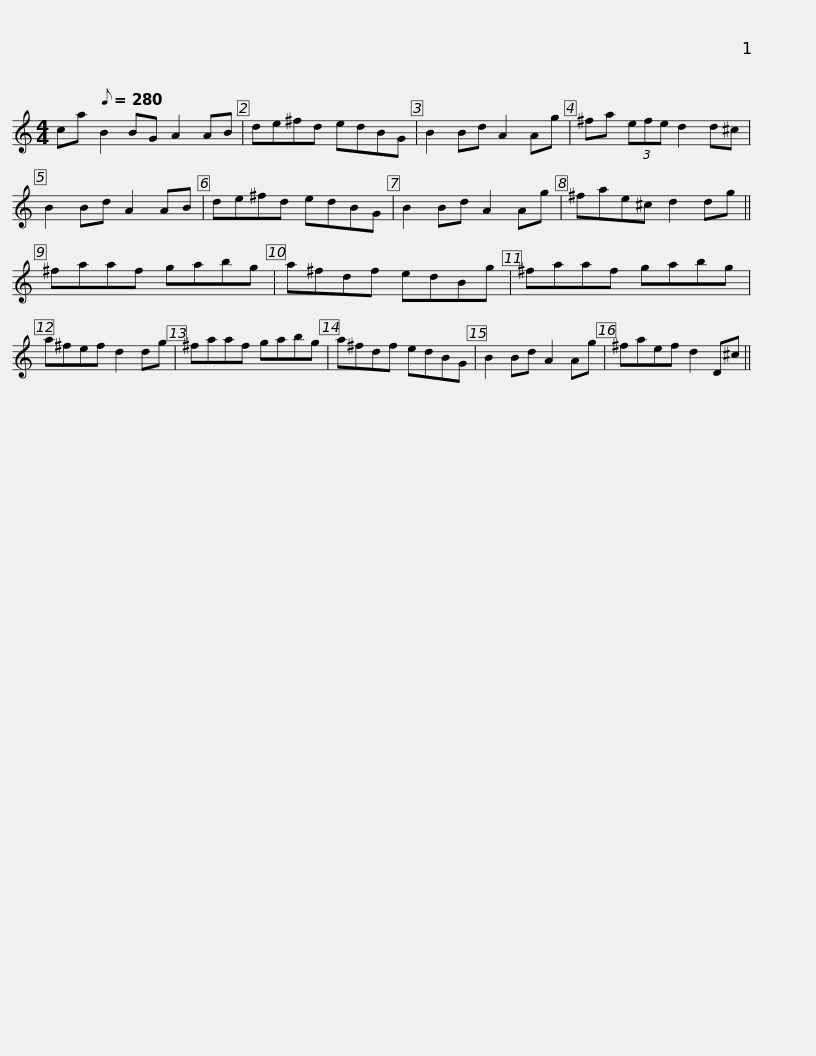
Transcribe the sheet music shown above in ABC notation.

X:1
L:1/8
M:4/4
I:linebreak $
K:C
V:1 treble
V:1
 ca[Q:1/8=280] B2 BG A2 AB | de^fd edBG | B2 Bd A2 Ag | ^fa (3efe d2 d^c | B2 Bd A2 AB | %5
 de^fd edBG |$ B2 Bd A2 Ag | ^fae^c d2 dg || ^faaf gabg | a^fdf edBg | %10
 ^faaf gabg |$ a^fef d2 dg | ^faaf gabg | a^fdf edBG | B2 Bd A2 Ag | %15
 ^faef d2 D^c || %16
